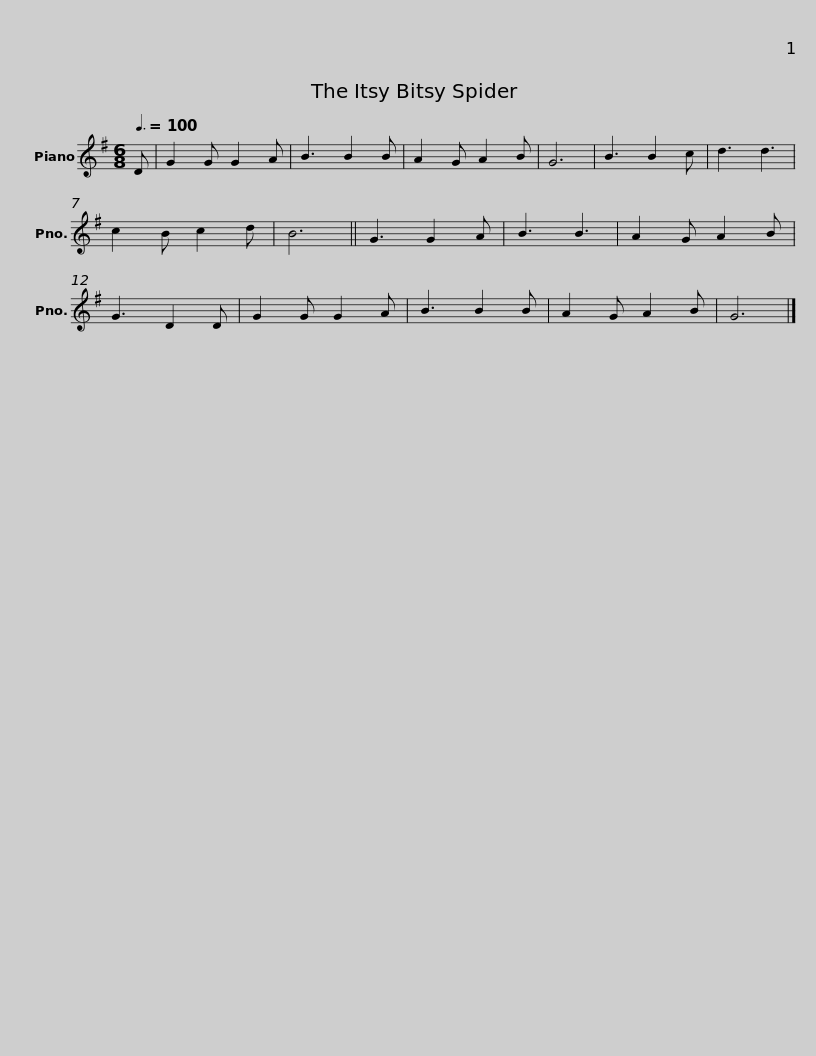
X:1
L:1/8
Q:3/8=100
M:6/8
I:linebreak $
K:G
V:1 treble
V:1
 D | G2 G G2 A | B3 B2 B | A2 G A2 B | G6 |$ %5
 B3 B2 c | d3 d3 | c2 B c2 d | B6 ||$ G3 G2 A | %10
 B3 B3 | A2 G A2 B | G3 D2 D |$ G2 G G2 A | B3 B2 B | %15
 A2 G A2 B | G6 |] %17
